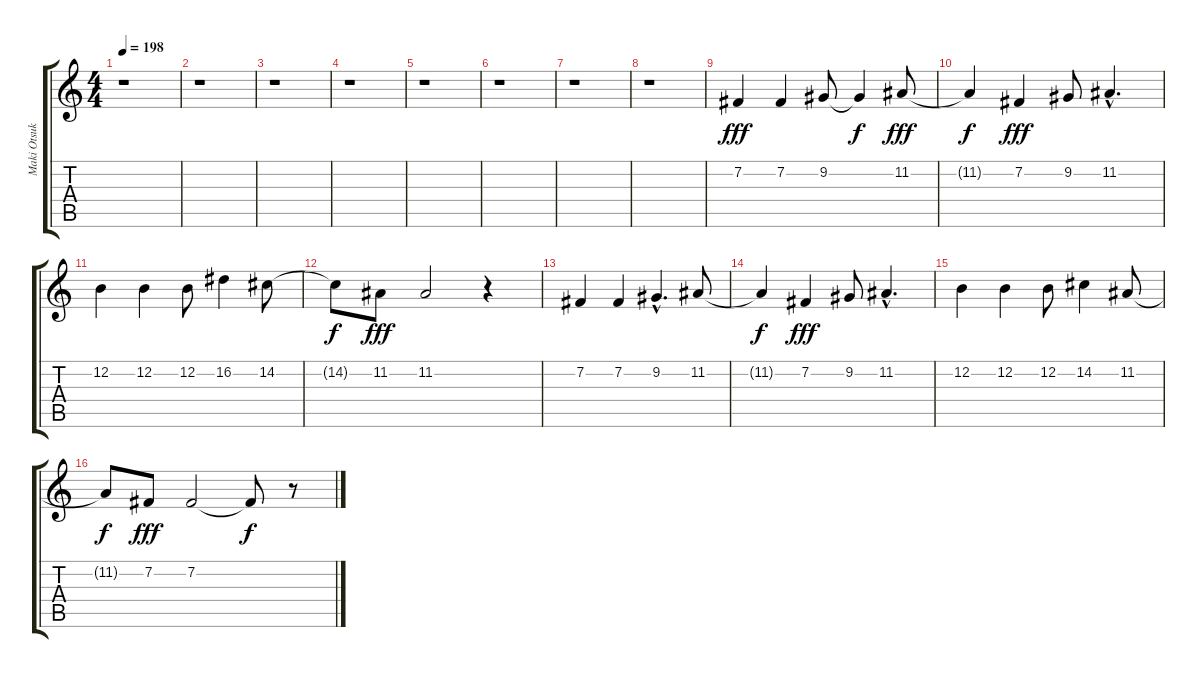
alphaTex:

\track ("Maki Otsuki (Vocal)" "Maki Otsuk") {instrument lead1square}
\staff {score tabs}
\tuning (E4 B3 G3 D3 A2 E2) {hide}
\ts (4 4)
\tempo 198
\clef g2
\ks c
r.1{dy fff instrument lead1square} |
r.1 |
r.1 |
r.1 |
r.1 |
r.1 |
r.1 |
r.1 |
7.2.4 7.2.4 9.2.8 9.2{t}.4{dy f} 11.2.8{dy fff} |
11.2{t}.4{dy f} 7.2.4{dy fff} 9.2.8 11.2{hac}.4{d} |
12.2.4 12.2.4 12.2.8 16.2.4 14.2.8 |
14.2{t}.8{dy f} 11.2.8{dy fff} 11.2.2 r.4 |
7.2.4 7.2.4 9.2{hac}.4{d} 11.2.8 |
11.2{t}.4{dy f} 7.2.4{dy fff} 9.2.8 11.2{hac}.4{d} |
12.2.4 12.2.4 12.2.8 14.2.4 11.2.8 |
11.2{t}.8{dy f} 7.2.8{dy fff} 7.2.2 7.2{t}.8{dy f} r.8
